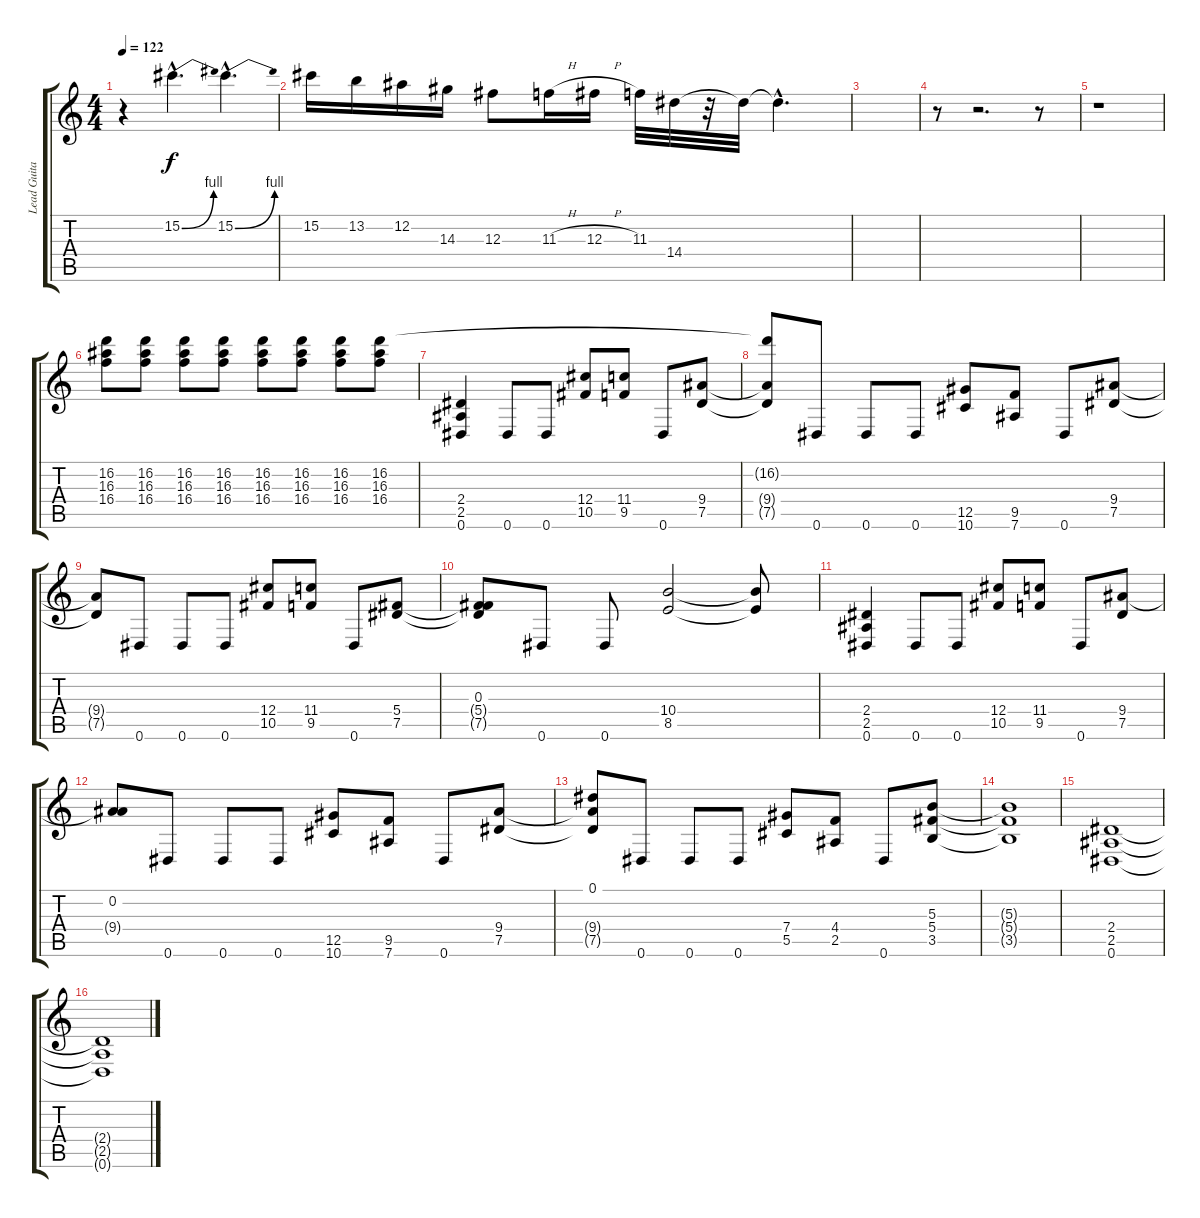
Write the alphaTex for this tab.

\track ("Lead Guitar (Marty Friedman)" "Lead Guita") {instrument distortionguitar}
\staff {score tabs}
\tuning (Eb4 Bb3 Gb3 Db3 Ab2 Eb2) {hide}
\ts (4 4)
\tempo 122
\clef g2
\ks c
r.4{dy f} 15.2{be (bend 0 0 60 4) hac}.4{d} 15.2{be (bend 0 0 60 4) hac}.4{d} |
15.2.16 13.2.16 12.2.16 14.3.16 12.3.8 11.3{h}.16 12.3{h}.16 11.3.32 14.4.32 r.32 14.4{t}.32 14.4{hac t}.4{d} |
|
r.8 r.2{d} r.8 |
r.1 |
(16.2 16.3 16.4).8 (16.2 16.3 16.4).8 (16.2 16.3 16.4).8 (16.2 16.3 16.4).8 (16.2 16.3 16.4).8 (16.2 16.3 16.4).8 (16.2 16.3 16.4).8 (16.2 16.3 16.4).8 |
(2.4 2.5 0.6).4 0.6.8 0.6.8 (12.4 10.5).8 (11.4 9.5).8 0.6.8 (9.4 7.5).8 |
(16.2{t} 9.4{t} 7.5{t}).8 0.6.8 0.6.8 0.6.8 (12.5 10.6).8 (9.5 7.6).8 0.6.8 (9.4 7.5).8 |
(9.4{t} 7.5{t}).8 0.6.8 0.6.8 0.6.8 (12.4 10.5).8 (11.4 9.5).8 0.6.8 (5.4 7.5).8 |
(0.3 5.4{t} 7.5{t}).8 0.6.8 0.6.8 (10.4 8.5).2 (10.4{t} 8.5{t}).8 |
(2.4 2.5 0.6).4 0.6.8 0.6.8 (12.4 10.5).8 (11.4 9.5).8 0.6.8 (9.4 7.5).8 |
(0.2 9.4{t}).8 0.6.8 0.6.8 0.6.8 (12.5 10.6).8 (9.5 7.6).8 0.6.8 (9.4 7.5).8 |
(0.1 9.4{t} 7.5{t}).8 0.6.8 0.6.8 0.6.8 (7.4 5.5).8 (4.4 2.5).8 0.6.8 (5.3 5.4 3.5).8 |
(5.3{t} 5.4{t} 3.5{t}).1 |
(2.4 2.5 0.6).1 |
(2.4{t} 2.5{t} 0.6{t}).1
